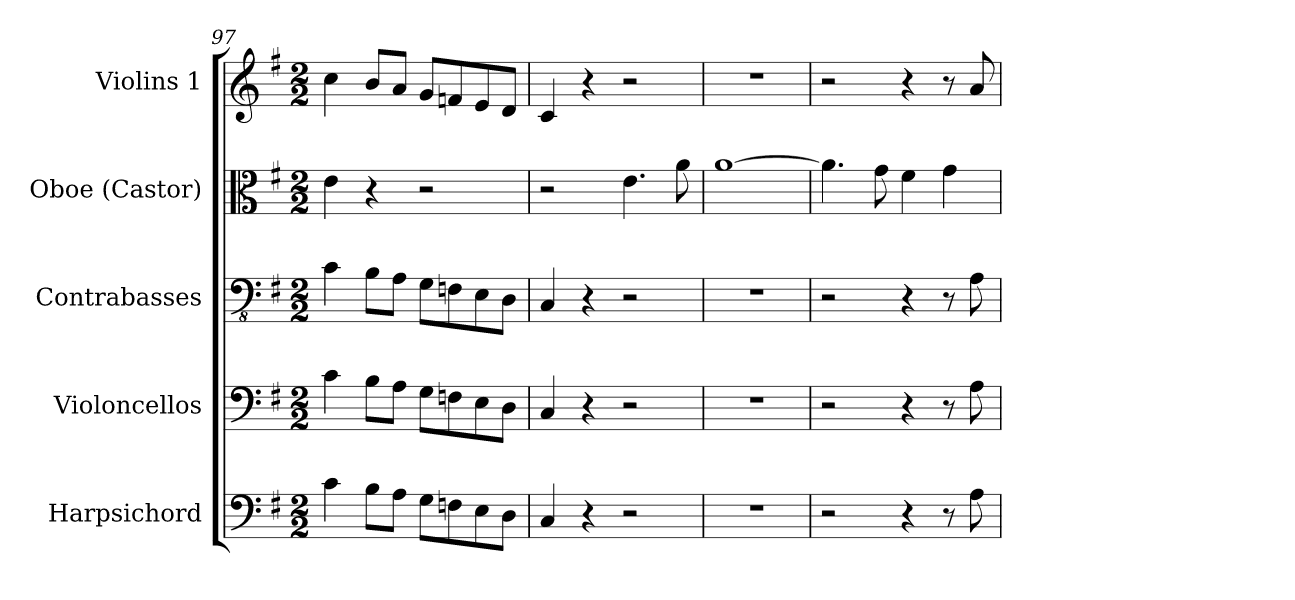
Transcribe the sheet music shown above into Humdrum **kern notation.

**kern	**kern	**kern	**kern	**kern
*part5	*part4	*part3	*part2	*part1
*staff5	*staff4	*staff3	*staff2	*staff1
*I"Harpsichord	*I"Violoncellos	*I"Contrabasses	*I"Oboe (Castor)	*I"Violins 1
*I'Hch.	*I'Vlcs.	*I'Cbs.	*I'Ob.	*I'Vlns. 1
!!LO:PB:g=z
*clefF4	*clefF4	*clefFv4	*clefC3	*clefG2
*k[f#]	*k[f#]	*k[f#]	*k[f#]	*k[f#]
*G:	*G:	*G:	*G:	*G:
*M2/2	*M2/2	*M2/2	*M2/2	*M2/2
=97	=97	=97	=97	=97
4c\	4c\	4C\	4e\	4cc\
8B\L	8B\L	8BB\L	4r	8b/L
8A\J	8A\J	8AA\J	.	8a/J
8G\L	8G\L	8GG\L	2r	8g/L
8Fn\	8Fn\	8FFn\	.	8fn/
8E\	8E\	8EE\	.	8e/
8D\J	8D\J	8DD\J	.	8d/J
=98	=98	=98	=98	=98
4C/	4C/	4CC/	2r	4c/
4r	4r	4r	.	4r
2r	2r	2r	4.e\	2r
.	.	.	8a\	.
=99	=99	=99	=99	=99
1r	1r	1r	[1a	1r
=100	=100	=100	=100	=100
2r	2r	2r	4.a\]	2r
.	.	.	8g\	.
4r	4r	4r	4f#\	4r
8r	8r	8r	4g\	8r
8A\	8A\	8AA\	.	8a/
=	=	=	=	=
*-	*-	*-	*-	*-
